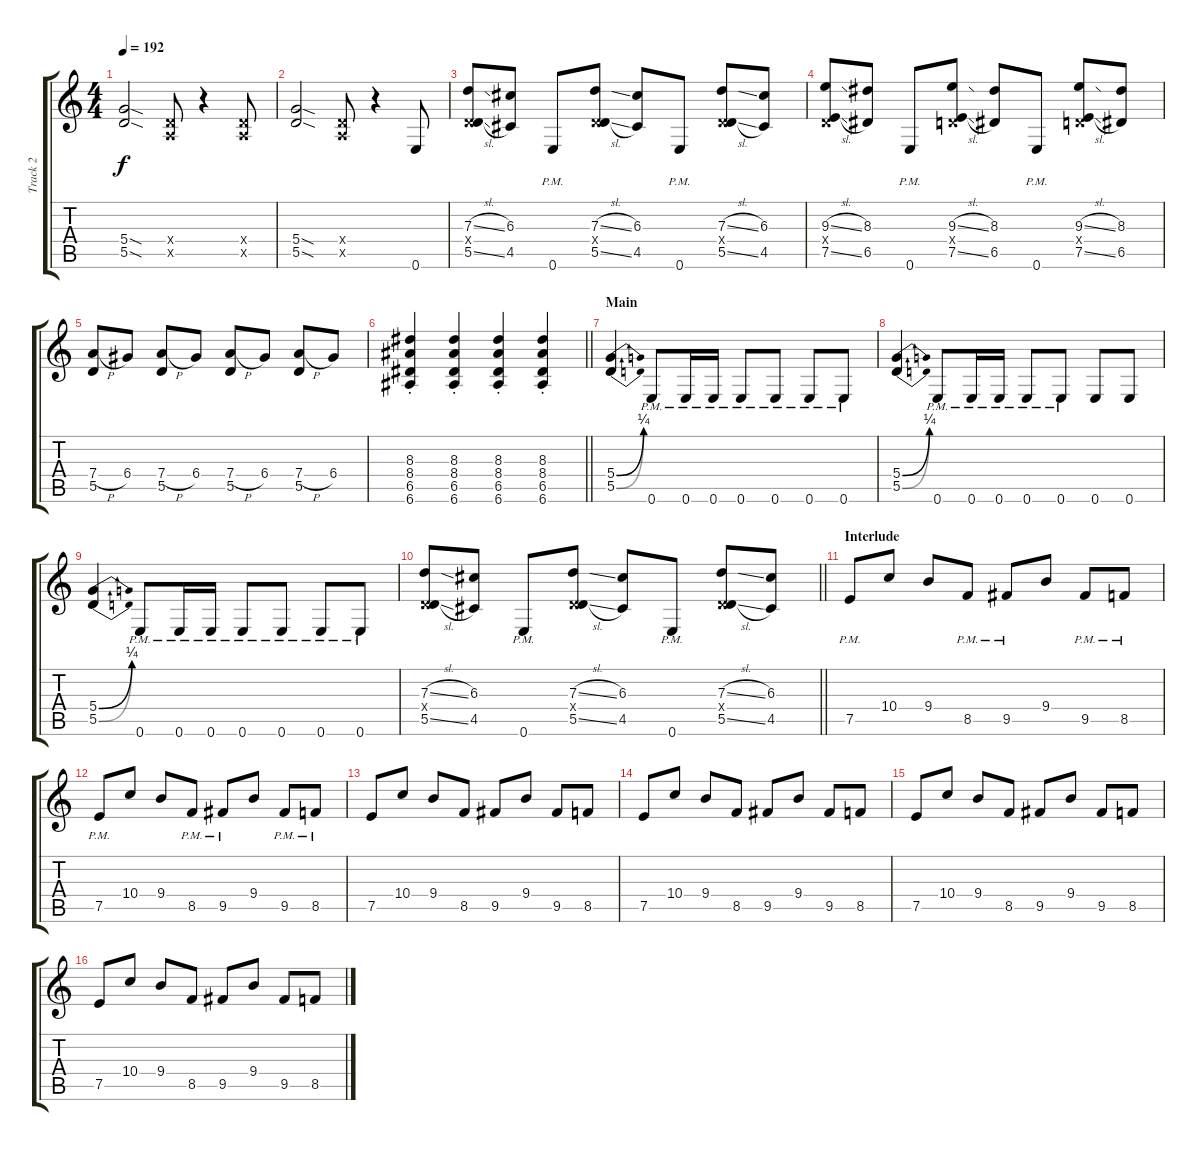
\track ("Track 2" "Track 2") {instrument distortionguitar}
\staff {score tabs}
\tuning (E4 B3 G3 D3 A2 E2) {hide}
\ts (4 4)
\tempo 192
\clef g2
\ks c
(5.4{sod} 5.5{sod}).2{dy f} (0.4{x} 0.5{x}).8 r.4 (0.4{x} 0.5{x}).8 |
(5.4{sod} 5.5{sod}).2 (0.4{x} 0.5{x}).8 r.4 0.6.8 |
(7.3{sl} 0.4{x} 5.5{sl}).8 (6.3 4.5).8 0.6{pm}.8 (7.3{sl} 0.4{x} 5.5{sl}).8 (6.3 4.5).8 0.6{pm}.8 (7.3{sl} 0.4{x} 5.5{sl}).8 (6.3 4.5).8 |
(9.3{sl} 0.4{x} 7.5{sl}).8 (8.3 6.5).8 0.6{pm}.8 (9.3{sl} 0.4{x} 7.5{sl}).8 (8.3 6.5).8 0.6{pm}.8 (9.3{sl} 0.4{x} 7.5{sl}).8 (8.3 6.5).8 |
(7.4{h} 5.5).8 6.4.8 (7.4{h} 5.5).8 6.4.8 (7.4{h} 5.5).8 6.4.8 (7.4{h} 5.5).8 6.4.8 |
\barLineRight lightlight
(8.3{st} 8.4{st} 6.5{st} 6.6{st}).4 (8.3{st} 8.4{st} 6.5{st} 6.6{st}).4 (8.3{st} 8.4{st} 6.5{st} 6.6{st}).4 (8.3{st} 8.4{st} 6.5{st} 6.6{st}).4 |
\section ("" "Main")
(5.4{be (bend 0 0 60 1)} 5.5{be (bend 0 0 60 1)}).4 0.6{pm}.8 0.6{pm}.16 0.6{pm}.16 0.6{pm}.8 0.6{pm}.8 0.6{pm}.8 0.6{pm}.8 |
(5.4{be (bend 0 0 60 1)} 5.5{be (bend 0 0 60 1)}).4 0.6{pm}.8 0.6{pm}.16 0.6{pm}.16 0.6{pm}.8 0.6{pm}.8 0.6.8 0.6.8 |
(5.4{be (bend 0 0 60 1)} 5.5{be (bend 0 0 60 1)}).4 0.6{pm}.8 0.6{pm}.16 0.6{pm}.16 0.6{pm}.8 0.6{pm}.8 0.6{pm}.8 0.6{pm}.8 |
\barLineRight lightlight
(7.3{sl} 0.4{x} 5.5{sl}).8 (6.3 4.5).8 0.6{pm}.8 (7.3{sl} 0.4{x} 5.5{sl}).8 (6.3 4.5).8 0.6{pm}.8 (7.3{sl} 0.4{x} 5.5{sl}).8 (6.3 4.5).8 |
\section ("" "Interlude")
7.5{pm}.8 10.4.8 9.4.8 8.5{pm}.8 9.5{pm}.8 9.4.8 9.5{pm}.8 8.5{pm}.8 |
7.5{pm}.8 10.4.8 9.4.8 8.5{pm}.8 9.5{pm}.8 9.4.8 9.5{pm}.8 8.5{pm}.8 |
7.5.8 10.4.8 9.4.8 8.5.8 9.5.8 9.4.8 9.5.8 8.5.8 |
7.5.8 10.4.8 9.4.8 8.5.8 9.5.8 9.4.8 9.5.8 8.5.8 |
7.5.8 10.4.8 9.4.8 8.5.8 9.5.8 9.4.8 9.5.8 8.5.8 |
7.5.8 10.4.8 9.4.8 8.5.8 9.5.8 9.4.8 9.5.8 8.5.8
